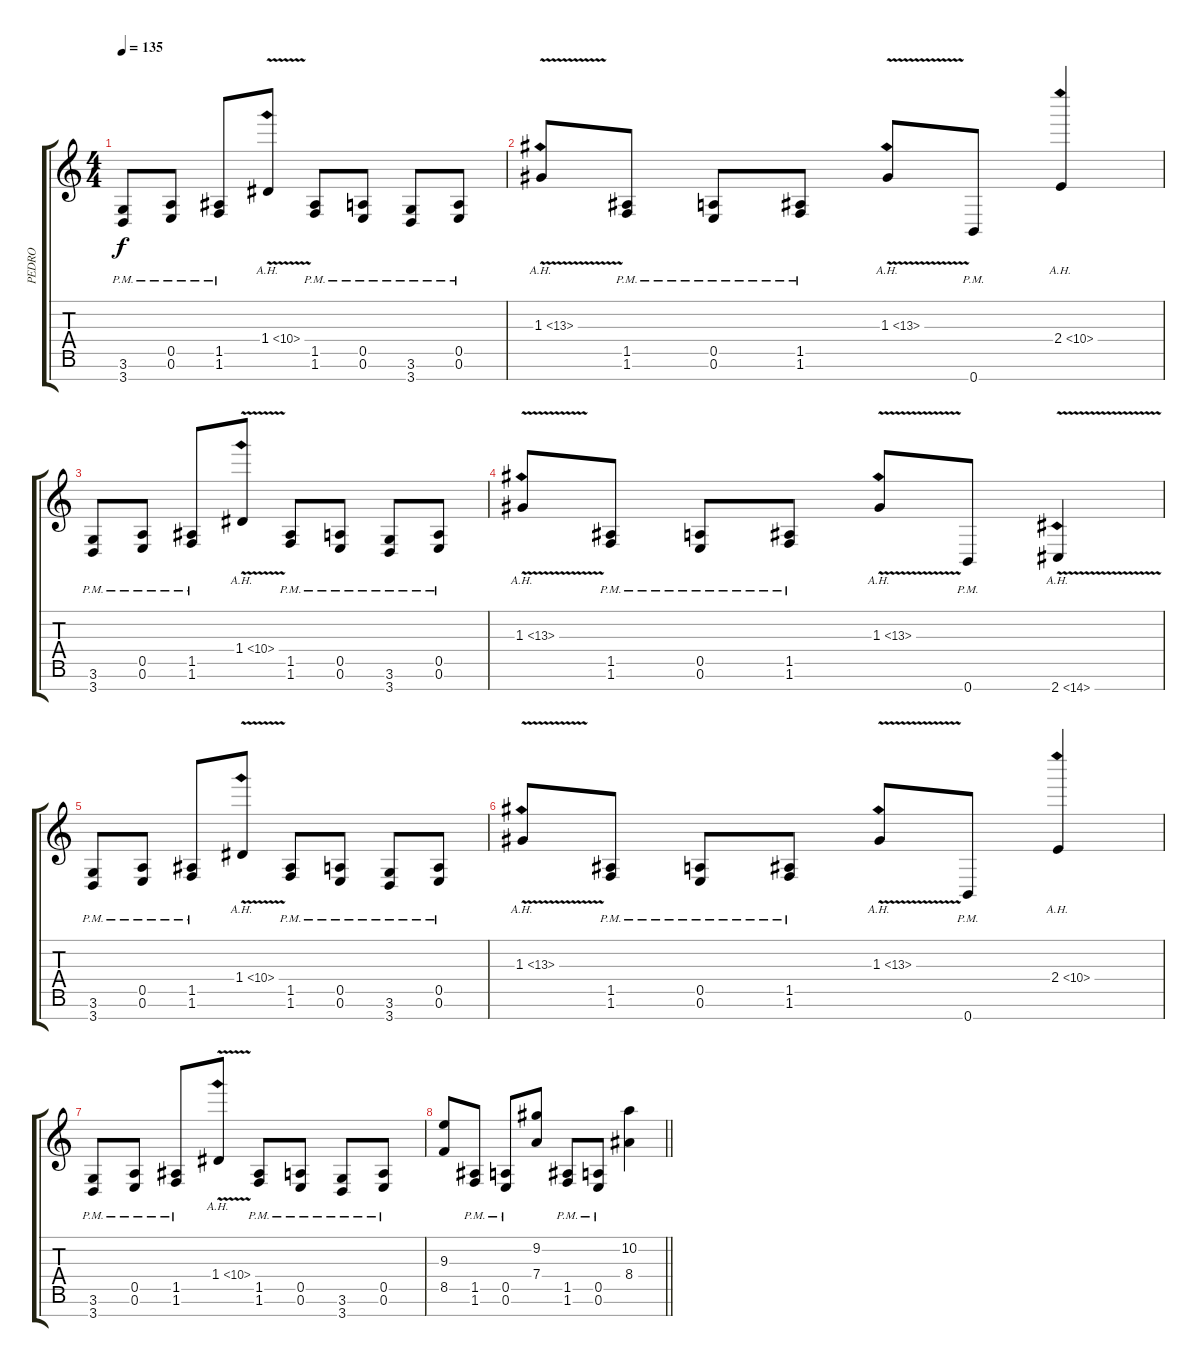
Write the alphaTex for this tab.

\track ("PEDRO" "PEDRO") {instrument distortionguitar}
\staff {score tabs}
\tuning (E4 B3 G3 D3 A2 E2 B1) {hide}
\ts (4 4)
\tempo 135
\clef g2
\ks c
(3.6{pm} 3.7{pm}).8{dy f} (0.5{pm} 0.6{pm}).8 (1.5{pm} 1.6{pm}).8 1.4{ah 9 v}.8 (1.5{pm} 1.6{pm}).8 (0.5{pm} 0.6{pm}).8 (3.6{pm} 3.7{pm}).8 (0.5{pm} 0.6{pm}).8 |
1.3{ah 12 v}.8 (1.5{pm} 1.6{pm}).8 (0.5{pm} 0.6{pm}).8 (1.5{pm} 1.6{pm}).8 1.3{ah 12 v}.8 0.7{pm}.8 2.4{ah 8}.4 |
(3.6{pm} 3.7{pm}).8 (0.5{pm} 0.6{pm}).8 (1.5{pm} 1.6{pm}).8 1.4{ah 9 v}.8 (1.5{pm} 1.6{pm}).8 (0.5{pm} 0.6{pm}).8 (3.6{pm} 3.7{pm}).8 (0.5{pm} 0.6{pm}).8 |
1.3{ah 12 v}.8 (1.5{pm} 1.6{pm}).8 (0.5{pm} 0.6{pm}).8 (1.5{pm} 1.6{pm}).8 1.3{ah 12 v}.8 0.7{pm}.8 2.7{ah 12 v}.4 |
(3.6{pm} 3.7{pm}).8 (0.5{pm} 0.6{pm}).8 (1.5{pm} 1.6{pm}).8 1.4{ah 9 v}.8 (1.5{pm} 1.6{pm}).8 (0.5{pm} 0.6{pm}).8 (3.6{pm} 3.7{pm}).8 (0.5{pm} 0.6{pm}).8 |
1.3{ah 12 v}.8 (1.5{pm} 1.6{pm}).8 (0.5{pm} 0.6{pm}).8 (1.5{pm} 1.6{pm}).8 1.3{ah 12 v}.8 0.7{pm}.8 2.4{ah 8}.4 |
(3.6{pm} 3.7{pm}).8 (0.5{pm} 0.6{pm}).8 (1.5{pm} 1.6{pm}).8 1.4{ah 9 v}.8 (1.5{pm} 1.6{pm}).8 (0.5{pm} 0.6{pm}).8 (3.6{pm} 3.7{pm}).8 (0.5{pm} 0.6{pm}).8 |
\barLineRight lightlight
(9.3 8.5).8 (1.5{pm} 1.6{pm}).8 (0.5{pm} 0.6{pm}).8 (9.2 7.4).8 (1.5{pm} 1.6{pm}).8 (0.5{pm} 0.6{pm}).8 (10.2 8.4).4
